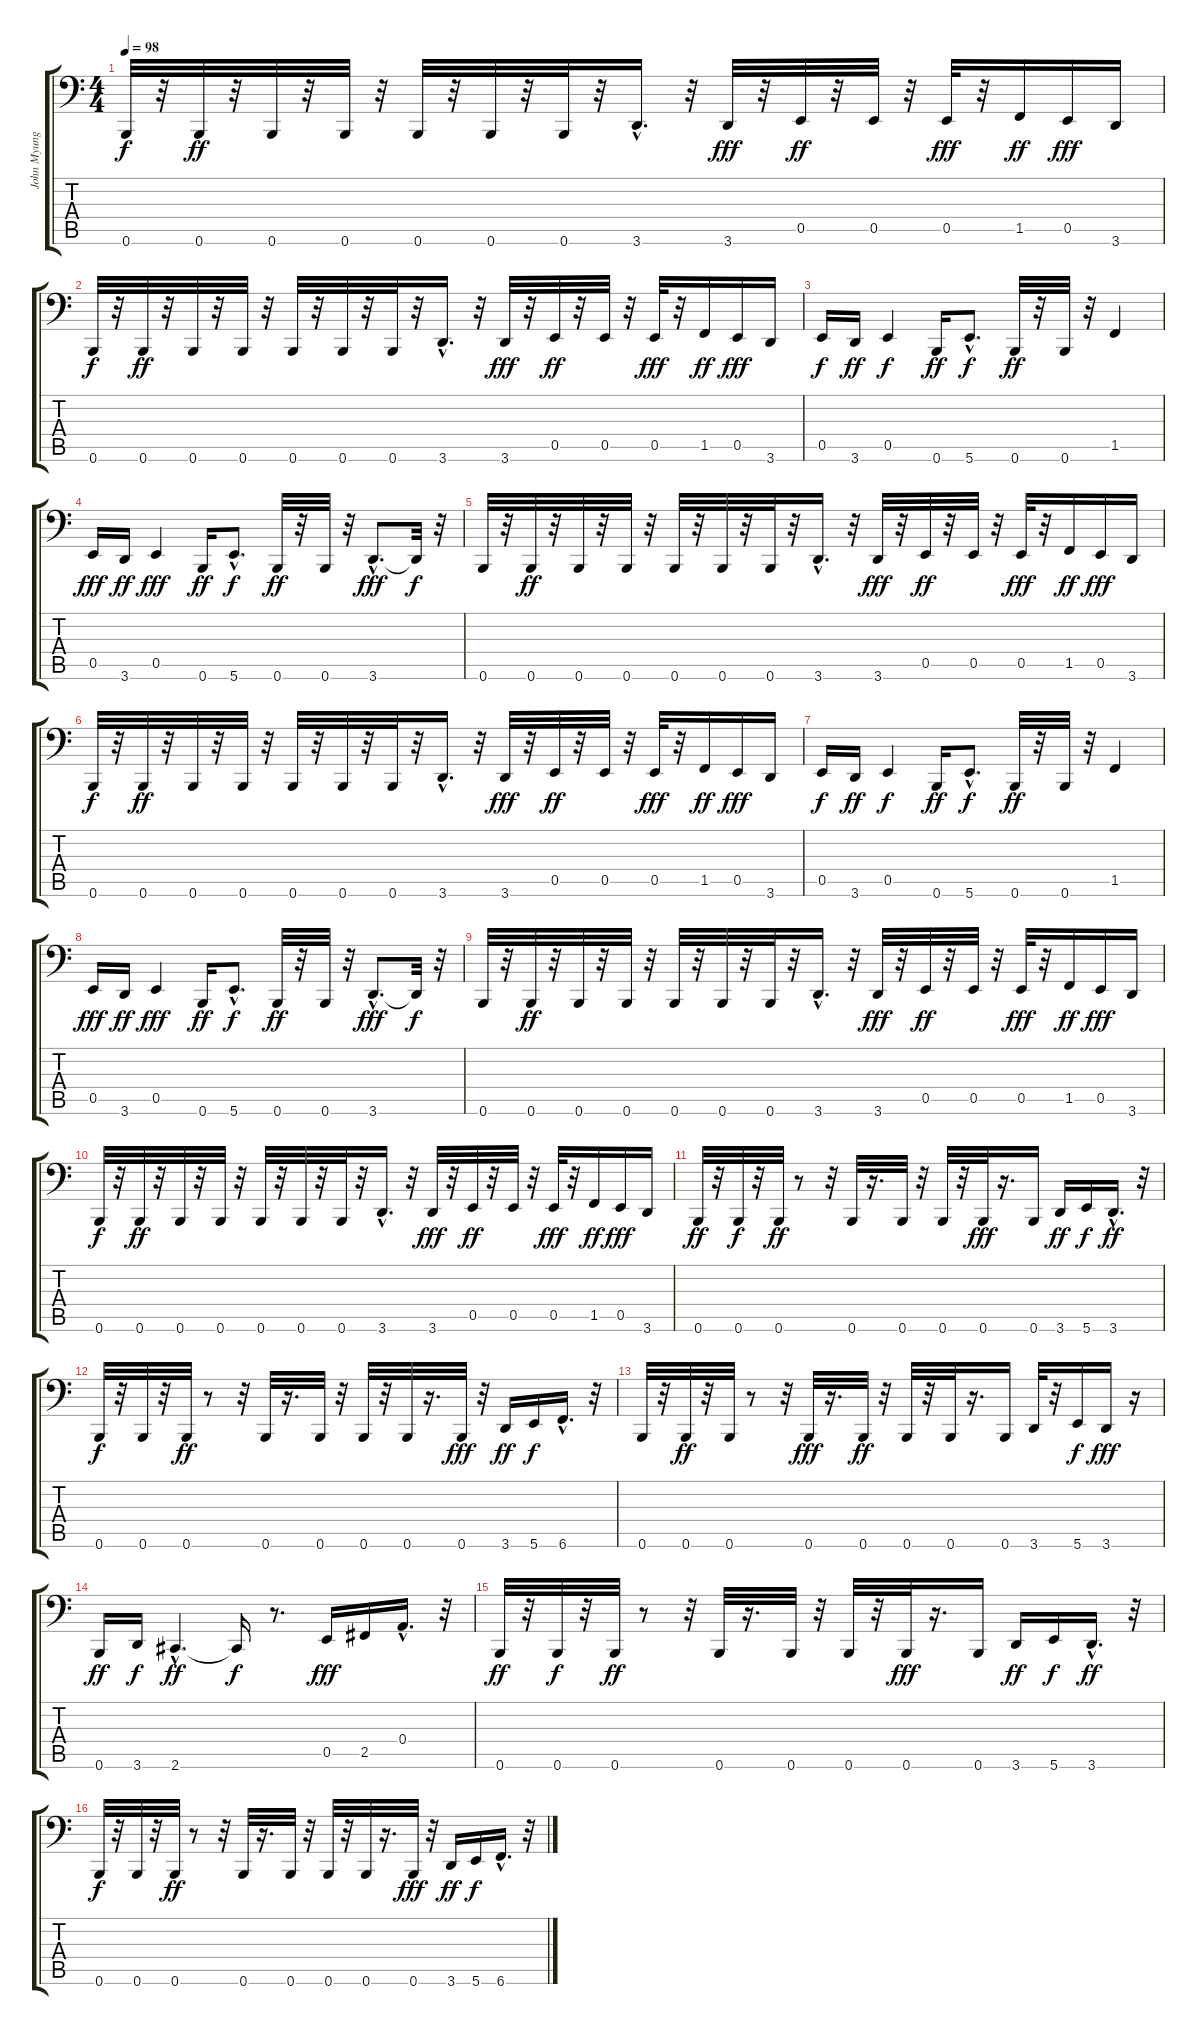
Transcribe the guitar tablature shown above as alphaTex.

\track ("John Myung" "John Myung") {instrument electricbassfinger}
\staff {score tabs}
\tuning (C3 G2 D2 A1 E1 B0) {hide}
\ts (4 4)
\tempo 98
\clef f4
\ks c
0.6.32{dy f} r.32 0.6.32{dy ff} r.32 0.6.32 r.32 0.6.32 r.32 0.6.32 r.32 0.6.32 r.32 0.6.32 r.32 3.6{hac}.16{d} r.32 3.6.32{dy fff} r.32 0.5.32{dy ff} r.32 0.5.32 r.32 0.5.32{dy fff} r.32 1.5.16{dy ff} 0.5.16{dy fff} 3.6.16 |
0.6.32{dy f} r.32 0.6.32{dy ff} r.32 0.6.32 r.32 0.6.32 r.32 0.6.32 r.32 0.6.32 r.32 0.6.32 r.32 3.6{hac}.16{d} r.32 3.6.32{dy fff} r.32 0.5.32{dy ff} r.32 0.5.32 r.32 0.5.32{dy fff} r.32 1.5.16{dy ff} 0.5.16{dy fff} 3.6.16 |
0.5.16{dy f} 3.6.16{dy ff} 0.5.4{dy f} 0.6.16{dy ff} 5.6{hac}.8{d dy f} 0.6.32{dy ff} r.32 0.6.32 r.32 1.5.4 |
0.5.16{dy fff} 3.6.16{dy ff} 0.5.4{dy fff} 0.6.16{dy ff} 5.6{hac}.8{d dy f} 0.6.32{dy ff} r.32 0.6.32 r.32 3.6{hac}.8{d dy fff} 3.6{t}.32{dy f} r.32 |
0.6.32 r.32 0.6.32{dy ff} r.32 0.6.32 r.32 0.6.32 r.32 0.6.32 r.32 0.6.32 r.32 0.6.32 r.32 3.6{hac}.16{d} r.32 3.6.32{dy fff} r.32 0.5.32{dy ff} r.32 0.5.32 r.32 0.5.32{dy fff} r.32 1.5.16{dy ff} 0.5.16{dy fff} 3.6.16 |
0.6.32{dy f} r.32 0.6.32{dy ff} r.32 0.6.32 r.32 0.6.32 r.32 0.6.32 r.32 0.6.32 r.32 0.6.32 r.32 3.6{hac}.16{d} r.32 3.6.32{dy fff} r.32 0.5.32{dy ff} r.32 0.5.32 r.32 0.5.32{dy fff} r.32 1.5.16{dy ff} 0.5.16{dy fff} 3.6.16 |
0.5.16{dy f} 3.6.16{dy ff} 0.5.4{dy f} 0.6.16{dy ff} 5.6{hac}.8{d dy f} 0.6.32{dy ff} r.32 0.6.32 r.32 1.5.4 |
0.5.16{dy fff} 3.6.16{dy ff} 0.5.4{dy fff} 0.6.16{dy ff} 5.6{hac}.8{d dy f} 0.6.32{dy ff} r.32 0.6.32 r.32 3.6{hac}.8{d dy fff} 3.6{t}.32{dy f} r.32 |
0.6.32 r.32 0.6.32{dy ff} r.32 0.6.32 r.32 0.6.32 r.32 0.6.32 r.32 0.6.32 r.32 0.6.32 r.32 3.6{hac}.16{d} r.32 3.6.32{dy fff} r.32 0.5.32{dy ff} r.32 0.5.32 r.32 0.5.32{dy fff} r.32 1.5.16{dy ff} 0.5.16{dy fff} 3.6.16 |
0.6.32{dy f} r.32 0.6.32{dy ff} r.32 0.6.32 r.32 0.6.32 r.32 0.6.32 r.32 0.6.32 r.32 0.6.32 r.32 3.6{hac}.16{d} r.32 3.6.32{dy fff} r.32 0.5.32{dy ff} r.32 0.5.32 r.32 0.5.32{dy fff} r.32 1.5.16{dy ff} 0.5.16{dy fff} 3.6.16 |
0.6.32{dy ff} r.32 0.6.32{dy f} r.32 0.6.32{dy ff} r.8 r.32 0.6.32 r.16{d} 0.6.32 r.32 0.6.32 r.32 0.6.32{dy fff} r.16{d} 0.6.16 3.6.16{dy ff} 5.6.16{dy f} 3.6{hac}.16{d dy ff} r.32 |
0.6.32{dy f} r.32 0.6.32 r.32 0.6.32{dy ff} r.8 r.32 0.6.32 r.16{d} 0.6.32 r.32 0.6.32 r.32 0.6.32 r.16{d} 0.6.32{dy fff} r.32 3.6.16{dy ff} 5.6.16{dy f} 6.6{hac}.16{d} r.32 |
0.6.32 r.32 0.6.32{dy ff} r.32 0.6.32 r.8 r.32 0.6.32{dy fff} r.16{d} 0.6.32{dy ff} r.32 0.6.32 r.32 0.6.32 r.16{d} 0.6.16 3.6.32 r.32 5.6.16{dy f} 3.6.16{dy fff} r.16 |
0.6.16{dy ff} 3.6.16{dy f} 2.6{hac}.4{d dy ff} 2.6{t}.16{dy f} r.8{d} 0.5.16{dy fff} 2.5.16 0.4{hac}.16{d} r.32 |
0.6.32{dy ff} r.32 0.6.32{dy f} r.32 0.6.32{dy ff} r.8 r.32 0.6.32 r.16{d} 0.6.32 r.32 0.6.32 r.32 0.6.32{dy fff} r.16{d} 0.6.16 3.6.16{dy ff} 5.6.16{dy f} 3.6{hac}.16{d dy ff} r.32 |
0.6.32{dy f} r.32 0.6.32 r.32 0.6.32{dy ff} r.8 r.32 0.6.32 r.16{d} 0.6.32 r.32 0.6.32 r.32 0.6.32 r.16{d} 0.6.32{dy fff} r.32 3.6.16{dy ff} 5.6.16{dy f} 6.6{hac}.16{d} r.32
